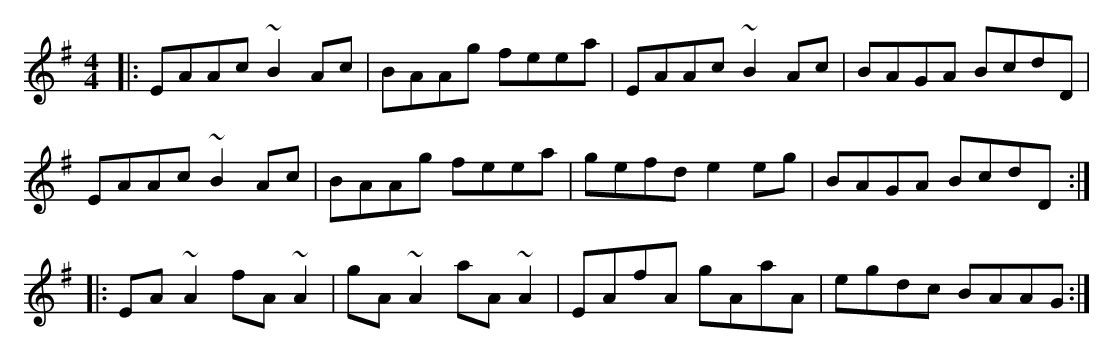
X:1
M:4/4
K:Ador
|:EAAc ~B2 Ac|BAAg feea|EAAc ~B2 Ac|BAGA BcdD|
EAAc ~B2 Ac|BAAg feea|gefd e2eg|BAGA BcdD:|
|:EA ~A2 fA ~A2|gA ~A2 aA ~A2|EAfA gAaA|egdc BAAG:|
